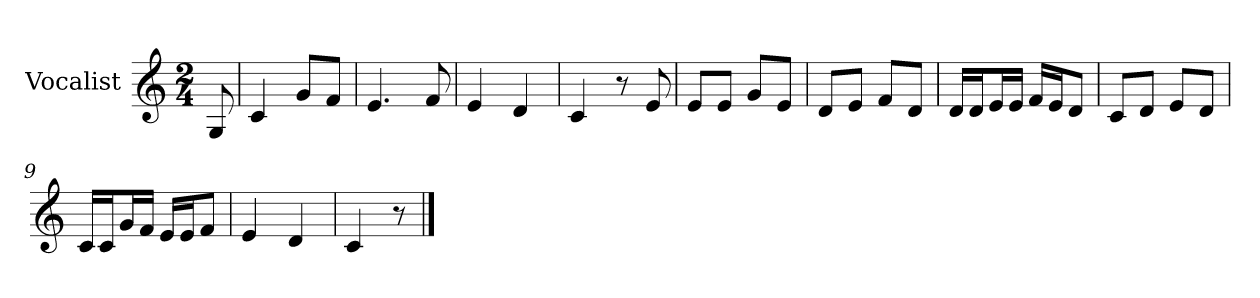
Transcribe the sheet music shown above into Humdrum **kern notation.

**kern
*part1
*staff1
*I"Vocalist
*k[]
*C:
*M2/4
=
8G
=1
4c
8gL
8fJ
=2
4.e
8f
=3
4e
4d
=4
4c
8r
8e
=5
8eL
8eJ
8gL
8eJ
=6
8dL
8eJ
8fL
8dJ
=7
16dLL
16dJ
16eL
16eJJ
16fLL
16eJ
8dJ
=8
8cL
8dJ
8eL
8dJ
=9
16cLL
16cJ
16gL
16fJJ
16eLL
16eJ
8fJ
=10
4e
4d
=11
4c
8r
==
*-
